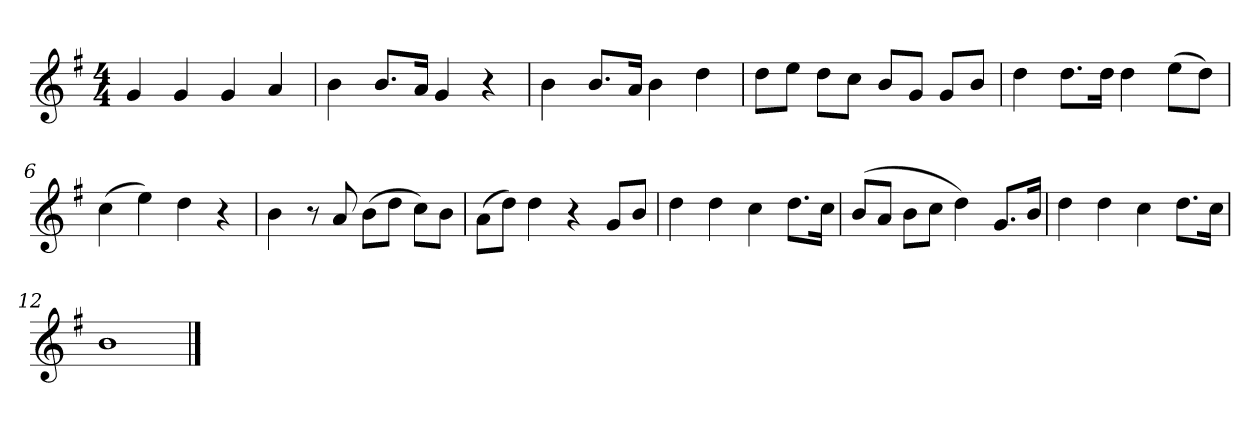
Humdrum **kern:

**kern
*part1
*staff1
*k[f#]
*M4/4
*MM120
=1
4g
4g
4g
4a
=2
4b
8.bL
16aJk
4g
4r
=3
4b
8.bL
16aJk
4b
4dd
=4
8ddL
8eeJ
8ddL
8ccJ
8bL
8gJ
8gL
8bJ
=5
4dd
8.ddL
16ddJk
4dd
(8eeL
8ddJ)
=6
(4cc
4ee)
4dd
4r
=7
4b
8r
8a
(8bL
8ddJ
8ccL)
8bJ
=8
(8aL
8ddJ)
4dd
4r
8gL
8bJ
=9
4dd
4dd
4cc
8.ddL
16ccJk
=10
(8bL
8aJ
8bL
8ccJ
4dd)
8.gL
16bJk
=11
4dd
4dd
4cc
8.ddL
16ccJk
=12
1b
==
*-
